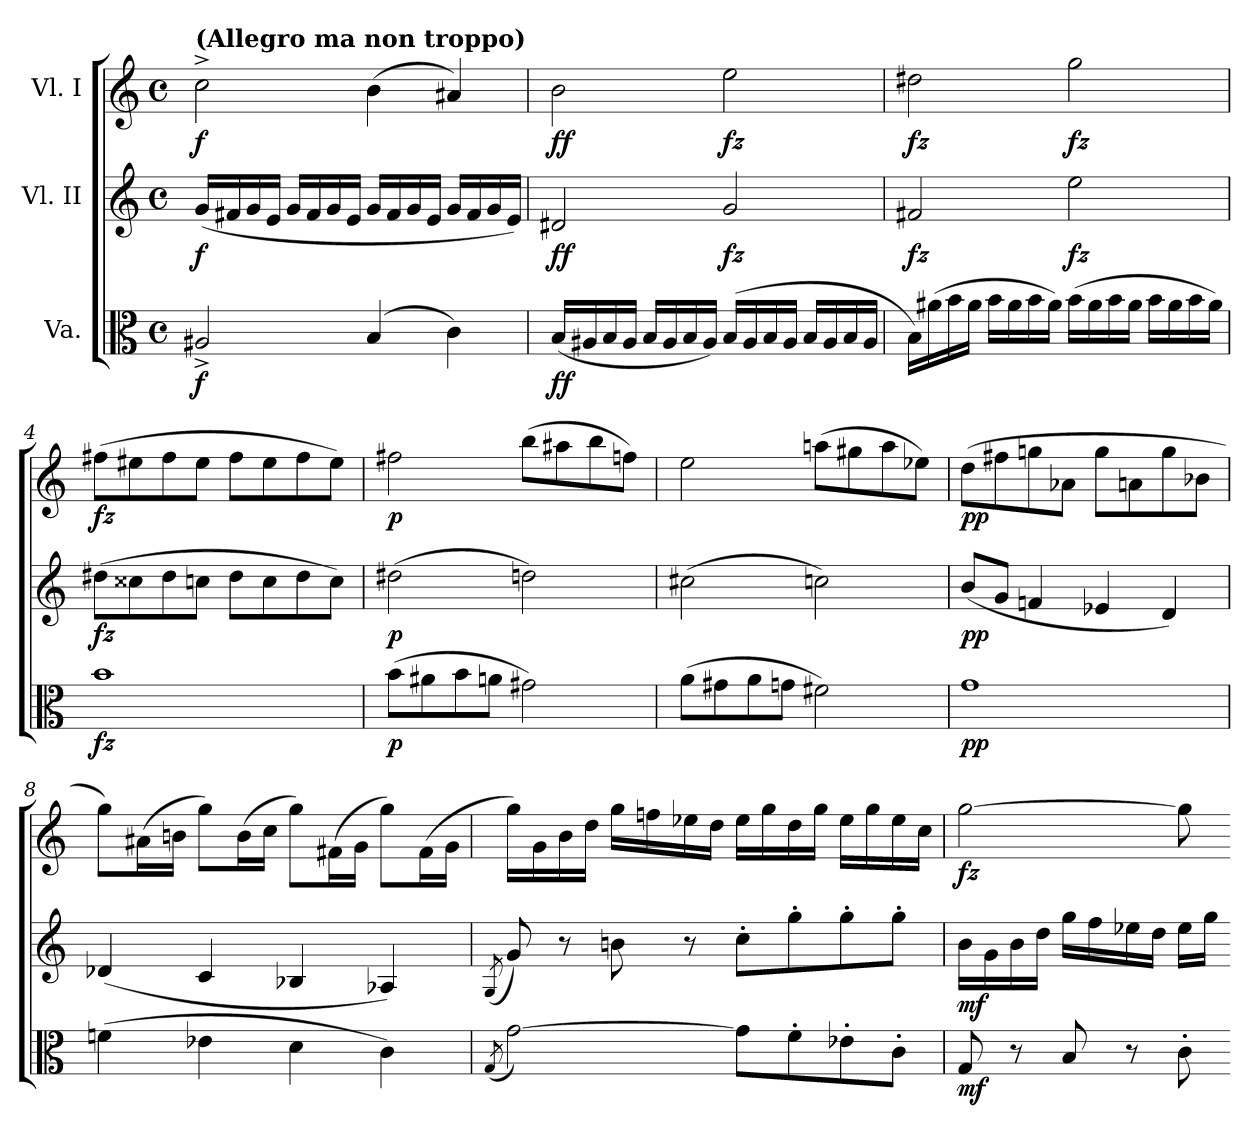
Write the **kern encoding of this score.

**kern	**dynam	**kern	**dynam	**kern	**dynam
*part3	*part3	*part2	*part2	*part1	*part1
*staff3	*staff3	*staff2	*staff2	*staff1	*staff1
*I"Va.	*	*I"Vl. II	*	*I"Vl. I	*
*clefC3	*	*clefG2	*	*clefG2	*
*k[]	*	*k[]	*	*k[]	*
*M4/4	*	*M4/4	*	*M4/4	*
*met(c)	*	*met(c)	*	*met(c)	*
=1	=1	=1	=1	=1	=1
!	!	!	!	!LO:TX:a:B:t=(Allegro ma non troppo)	!
!	!LO:DY:b	!	!LO:DY:b	!	!LO:DY:b
2A#X^/	f	(<16g/LL	f	2cc^\	f
.	.	16f#X/	.	.	.
.	.	16g/	.	.	.
.	.	16e/JJ	.	.	.
.	.	16g/LL	.	.	.
.	.	16f#/	.	.	.
.	.	16g/	.	.	.
.	.	16e/JJ	.	.	.
(>4B/	.	16g/LL	.	(>4b\	.
.	.	16f#/	.	.	.
.	.	16g/	.	.	.
.	.	16e/JJ	.	.	.
4c\)	.	16g/LL	.	4a#X/)	.
.	.	16f#/	.	.	.
.	.	16g/	.	.	.
.	.	16e/JJ)	.	.	.
=2	=2	=2	=2	=2	=2
!	!LO:DY:b	!	!LO:DY:b	!	!LO:DY:b
(<16B/LL	ff	2d#X/	ff	2b\	ff
16A#X/	.	.	.	.	.
16B/	.	.	.	.	.
16A#/JJ	.	.	.	.	.
16B/LL	.	.	.	.	.
16A#/	.	.	.	.	.
16B/	.	.	.	.	.
16A#/JJ)	.	.	.	.	.
!	!	!	!LO:DY:b	!	!LO:DY:b
(>16B/LL	.	2g/	fz	2ee\	fz
16A#/	.	.	.	.	.
16B/	.	.	.	.	.
16A#/JJ	.	.	.	.	.
16B/LL	.	.	.	.	.
16A#/	.	.	.	.	.
16B/	.	.	.	.	.
16A#/JJ	.	.	.	.	.
=3	=3	=3	=3	=3	=3
!	!	!	!LO:DY:b	!	!LO:DY:b
16B\LL)	.	2f#X/	fz	2dd#X\	fz
(>16a#X\	.	.	.	.	.
16b\	.	.	.	.	.
16a#\JJ	.	.	.	.	.
16b\LL	.	.	.	.	.
16a#\	.	.	.	.	.
16b\	.	.	.	.	.
16a#\JJ)	.	.	.	.	.
!	!	!	!LO:DY:b	!	!LO:DY:b
(>16b\LL	.	2ee\	fz	2gg\	fz
16a#\	.	.	.	.	.
16b\	.	.	.	.	.
16a#\JJ	.	.	.	.	.
16b\LL	.	.	.	.	.
16a#\	.	.	.	.	.
16b\	.	.	.	.	.
16a#\JJ)	.	.	.	.	.
=4	=4	=4	=4	=4	=4
!	!LO:DY:b	!	!LO:DY:b	!	!LO:DY:b
1b	fz	(>8dd#X\L	fz	(>8ff#X\L	fz
.	.	8cc##X\	.	8ee#X\	.
.	.	8dd#\	.	8ff#\	.
.	.	8ccn\J	.	8ee#\J	.
.	.	8dd#\L	.	8ff#\L	.
.	.	8cc\	.	8ee#\	.
.	.	8dd#\	.	8ff#\	.
.	.	8cc\J)	.	8ee#\J)	.
=5	=5	=5	=5	=5	=5
!	!LO:DY:b	!	!LO:DY:b	!	!LO:DY:b
(>8b\L	p	(>2dd#X\	p	2ff#X\	p
8a#X\	.	.	.	.	.
8b\	.	.	.	.	.
8an\J	.	.	.	.	.
!	!LO:DY:b	!	!LO:DY:b	!	!LO:DY:b
2g#X\)	dim.	2ddn\)	dim.	(>8bb\L	dim.
.	.	.	.	8aa#X\	.
.	.	.	.	8bb\	.
.	.	.	.	8ffn\J)	.
!!LO:LB:g=z
=6	=6	=6	=6	=6	=6
(>8a\L	.	(>2cc#X\	.	2ee\	.
8g#X\	.	.	.	.	.
8a\	.	.	.	.	.
8gn\J	.	.	.	.	.
2f#X\)	.	2ccn\)	.	(>8aan\L	.
.	.	.	.	8gg#X\	.
.	.	.	.	8aa\	.
.	.	.	.	8ee-X\J)	.
=7	=7	=7	=7	=7	=7
!	!LO:DY:b	!	!LO:DY:b	!	!LO:DY:b
1g	pp	(<8b/L	pp	(>8dd\L	pp
.	.	8g/J	.	8ff#X\	.
.	.	4fn/	.	8ggn\	.
.	.	.	.	8a-X\J	.
.	.	4e-X/	.	8gg\L	.
.	.	.	.	8an\	.
.	.	4d/)	.	8gg\	.
.	.	.	.	8b-X\J	.
=8	=8	=8	=8	=8	=8
(>4fn\	.	(<4d-X/	.	8gg\L)	.
.	.	.	.	(>16a#X\L	.
.	.	.	.	16bn\JJ	.
4e-X\	.	4c/	.	8gg\L)	.
.	.	.	.	(>16b\L	.
.	.	.	.	16cc\JJ	.
4d\	.	4B-X/	.	8gg\L)	.
.	.	.	.	(>16f#X\L	.
.	.	.	.	16g\JJ	.
4c\)	.	4A-X/)	.	8gg\L)	.
.	.	.	.	(>16f#\L	.
.	.	.	.	16g\JJ	.
=9	=9	=9	=9	=9	=9
(>8qG/	.	(<8qG/	.	.	.
*^	*	*	*	*	*
[2g\)	4ryy	.	8g/)	.	16gg\LL)	.
.	.	.	.	.	16g\	.
.	.	.	8r	.	16b\	.
.	.	.	.	.	16dd\JJ	.
!	!	!LO:DY:b	!	!LO:DY:b	!	!LO:DY:b
.	2.ryy	cresc.	8bn\	cresc.	16gg\LL	cresc.
.	.	.	.	.	16ffn\	.
.	.	.	8r	.	16ee-X\	.
.	.	.	.	.	16dd\JJ	.
8g\L]	.	.	8cc'\L	.	16ee-\LL	.
.	.	.	.	.	16gg\	.
8f'\	.	.	8gg'\	.	16dd\	.
.	.	.	.	.	16gg\JJ	.
8e-X'\	.	.	8gg'\	.	16ee-\LL	.
.	.	.	.	.	16gg\	.
8c'\J	.	.	8gg'\J	.	16ee-\	.
.	.	.	.	.	16cc\JJ	.
=10	=10	=10	=10	=10	=10	=10
!	!	!LO:DY:b	!	!LO:DY:b	!	!LO:DY:b
*v	*v	*	*	*	*	*
8G/	mf	16b\LL	mf	[2gg\	fz
.	.	16g\	.	.	.
8r	.	16b\	.	.	.
.	.	16dd\JJ	.	.	.
!	!LO:DY:b	!	!LO:DY:b	!	!
8B/	cresc.	16gg\LL	cresc.	.	.
.	.	16ff\	.	.	.
8r	.	16ee-X\	.	.	.
.	.	16dd\JJ	.	.	.
8c'\	.	16ee-\LL	.	8gg\]	.
.	.	16gg!\JJ	.	.	.
=-	=-	=-	=-	=-	=-
*-	*-	*-	*-	*-	*-
